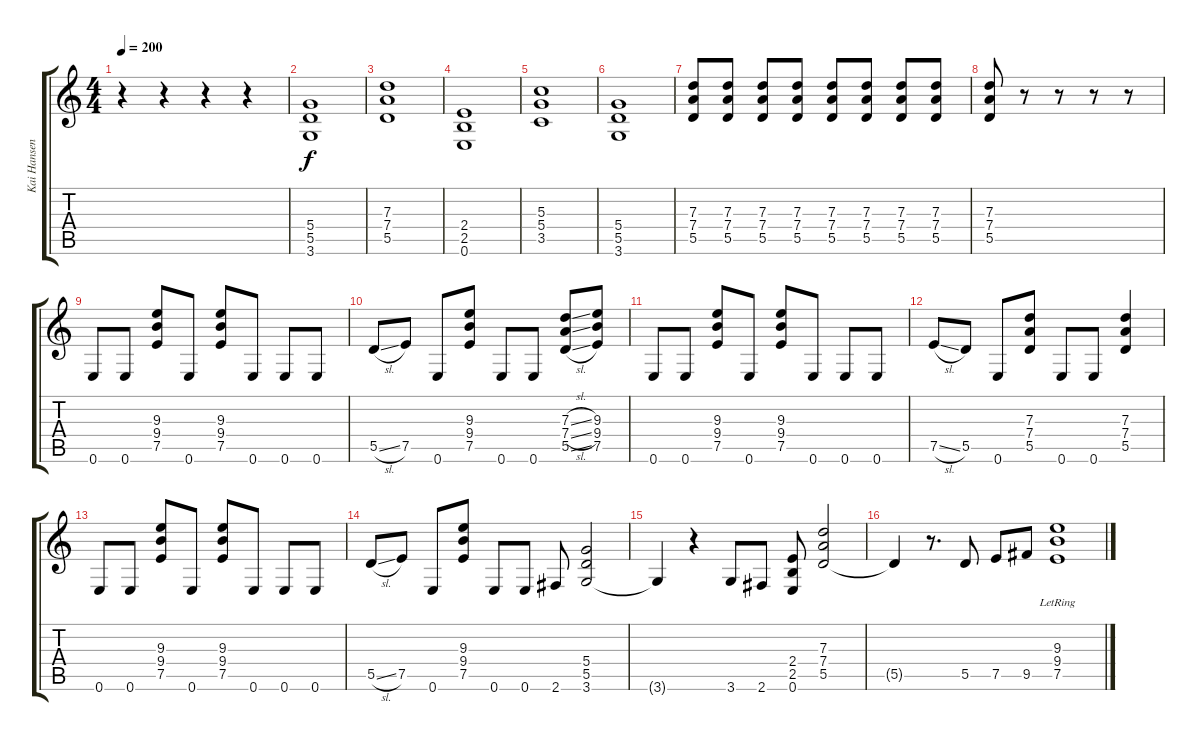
\track ("Kai Hansen/Henjo Richter" "Kai Hansen") {instrument distortionguitar}
\staff {score tabs}
\tuning (E4 B3 G3 D3 A2 E2) {hide}
\ts (4 4)
\tempo 200
\clef g2
\ks c
r.4{dy f} r.4 r.4 r.4 |
(5.4 5.5 3.6).1 |
(7.3 7.4 5.5).1 |
(2.4 2.5 0.6).1 |
(5.3 5.4 3.5).1 |
(5.4 5.5 3.6).1 |
(7.3 7.4 5.5).8 (7.3 7.4 5.5).8 (7.3 7.4 5.5).8 (7.3 7.4 5.5).8 (7.3 7.4 5.5).8 (7.3 7.4 5.5).8 (7.3 7.4 5.5).8 (7.3 7.4 5.5).8 |
(7.3 7.4 5.5).8 r.8 r.8 r.8 r.8 |
0.6.8 0.6.8 (9.3 9.4 7.5).8 0.6.8 (9.3 9.4 7.5).8 0.6.8 0.6.8 0.6.8 |
5.5{sl}.8 7.5.8 0.6.8 (9.3 9.4 7.5).8 0.6.8 0.6.8 (7.3{sl} 7.4{sl} 5.5{sl}).8 (9.3 9.4 7.5).8 |
0.6.8 0.6.8 (9.3 9.4 7.5).8 0.6.8 (9.3 9.4 7.5).8 0.6.8 0.6.8 0.6.8 |
7.5{sl}.8 5.5.8 0.6.8 (7.3 7.4 5.5).8 0.6.8 0.6.8 (7.3 7.4 5.5).4 |
0.6.8 0.6.8 (9.3 9.4 7.5).8 0.6.8 (9.3 9.4 7.5).8 0.6.8 0.6.8 0.6.8 |
5.5{sl}.8 7.5.8 0.6.8 (9.3 9.4 7.5).8 0.6.8 0.6.8 2.6.8 (5.4 5.5 3.6).2 |
3.6{t}.4 r.4 3.6.8 2.6.8 (2.4 2.5 0.6).8 (7.3 7.4 5.5).2 |
5.5{t}.4 r.8{d} 5.5.8 7.5.8 9.5.8 (9.3 9.4{lr} 7.5).1
